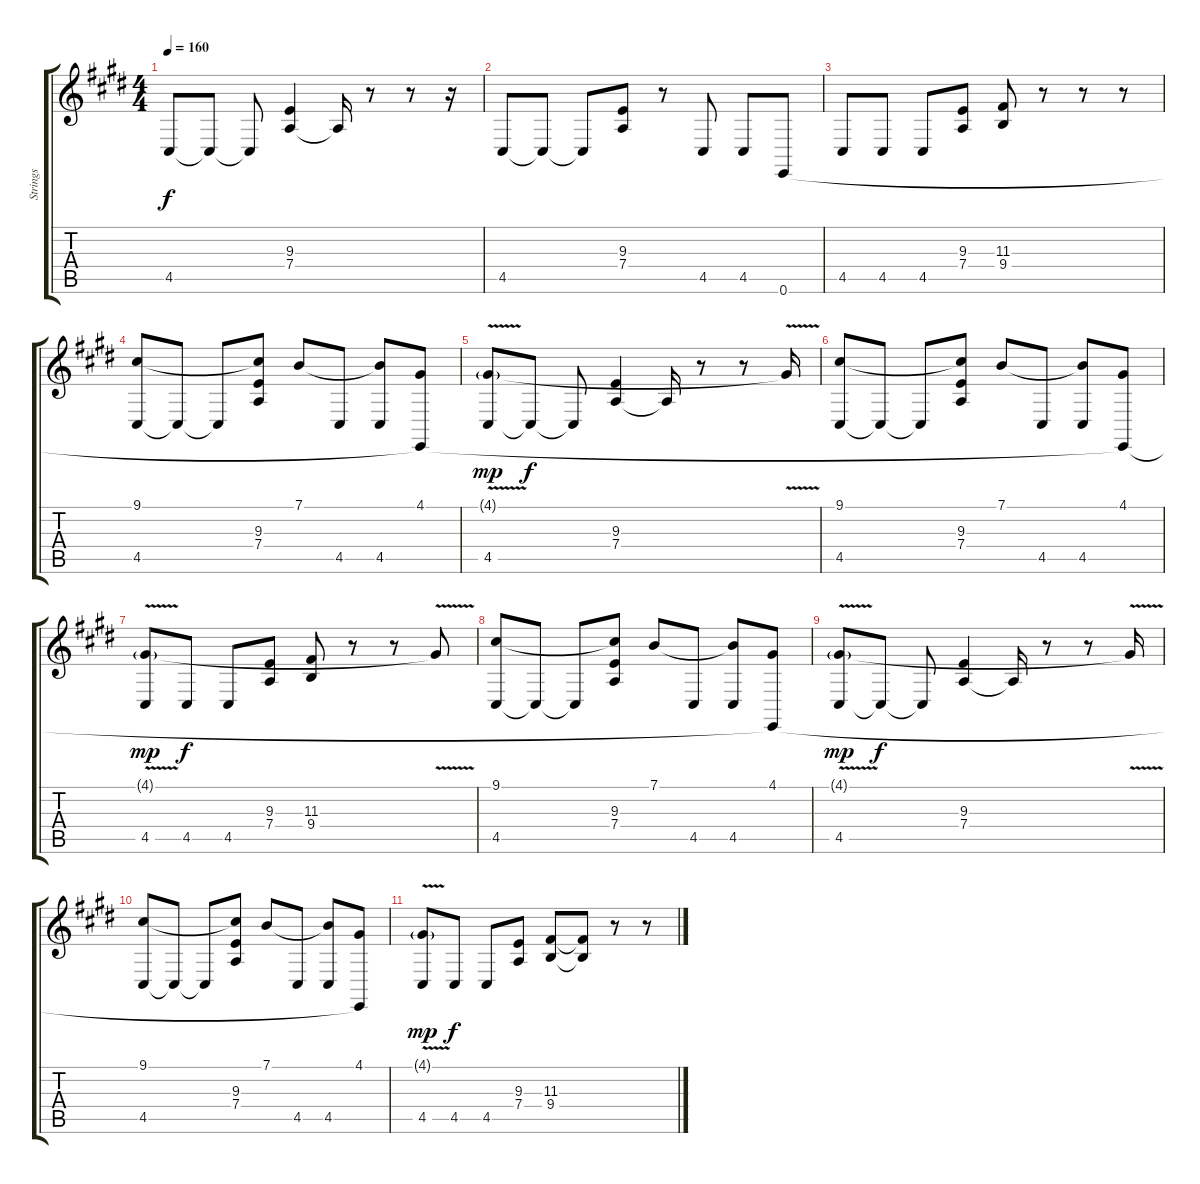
\track ("Strings" "Strings") {instrument stringensemble1}
\staff {score tabs}
\tuning (E4 B3 G3 D3 A2 E2) {hide}
\ts (4 4)
\tempo 160
\clef g2
\ks c#minor
4.5.8{dy f} 4.5{t}.8 4.5{t}.8 (9.3 7.4).4 7.4{t}.16 r.8 r.8 r.16 |
4.5.8{volume 13} 4.5{t}.8 4.5{t}.8 (9.3 7.4).8 r.8 4.5.8 4.5.8 0.6{t}.8 |
4.5.8 4.5.8 4.5.8 (9.3 7.4).8 (11.3 9.4).8 r.8 r.8 r.8 |
(9.1 4.5).8{volume 13} 4.5{t}.8 4.5{t}.8 (9.1{t} 9.3 7.4).8 7.1.8 4.5.8 (7.1{t} 4.5).8 (4.1 0.6{t}).8 |
(4.1{v g} 4.5).8{dy mp} 4.5{t}.8{dy f} 4.5{t}.8 (9.3 7.4).4 7.4{t}.16 r.8 r.8 4.1{t}.16 |
(9.1 4.5).8{volume 13} 4.5{t}.8 4.5{t}.8 (9.1{t} 9.3 7.4).8 7.1.8 4.5.8 (7.1{t} 4.5).8 (4.1 0.6{t}).8 |
(4.1{v g} 4.5).8{dy mp} 4.5.8{dy f} 4.5.8 (9.3 7.4).8 (11.3 9.4).8 r.8 r.8 4.1{t}.8 |
(9.1 4.5).8{volume 13} 4.5{t}.8 4.5{t}.8 (9.1{t} 9.3 7.4).8 7.1.8 4.5.8 (7.1{t} 4.5).8 (4.1 0.6{t}).8 |
(4.1{v g} 4.5).8{dy mp} 4.5{t}.8{dy f} 4.5{t}.8 (9.3 7.4).4 7.4{t}.16 r.8 r.8 4.1{t}.16 |
(9.1 4.5).8{volume 13} 4.5{t}.8 4.5{t}.8 (9.1{t} 9.3 7.4).8 7.1.8 4.5.8 (7.1{t} 4.5).8 (4.1 0.6{t}).8 |
(4.1{v g} 4.5).8{dy mp} 4.5.8{dy f} 4.5.8 (9.3 7.4).8 (11.3 9.4).8 (11.3{t} 9.4{t}).8 r.8 r.8
